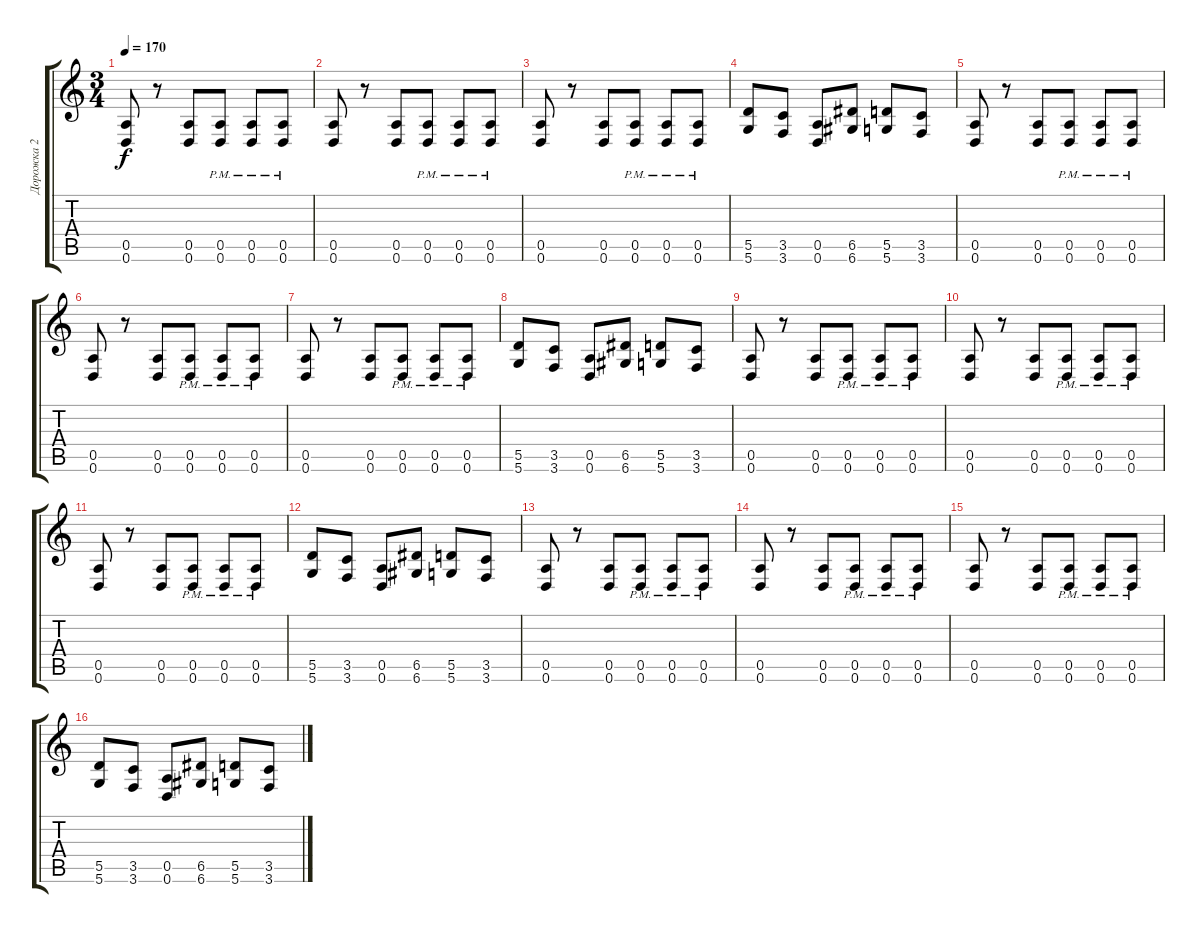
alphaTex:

\track ("Дорожка 2" "Дорожка 2") {instrument overdrivenguitar}
\staff {score tabs}
\tuning (E4 B3 G3 D3 A2 D2) {hide}
\ts (3 4)
\tempo 170
\clef g2
\ks c
(0.5 0.6).8{dy f} r.8 (0.5 0.6).8 (0.5{pm} 0.6{pm}).8 (0.5{pm} 0.6{pm}).8 (0.5{pm} 0.6{pm}).8 |
(0.5 0.6).8 r.8 (0.5 0.6).8 (0.5{pm} 0.6{pm}).8 (0.5{pm} 0.6{pm}).8 (0.5{pm} 0.6{pm}).8 |
(0.5 0.6).8 r.8 (0.5 0.6).8 (0.5{pm} 0.6{pm}).8 (0.5{pm} 0.6{pm}).8 (0.5{pm} 0.6{pm}).8 |
(5.5 5.6).8 (3.5 3.6).8 (0.5 0.6).8 (6.5 6.6).8 (5.5 5.6).8 (3.5 3.6).8 |
(0.5 0.6).8 r.8 (0.5 0.6).8 (0.5{pm} 0.6{pm}).8 (0.5{pm} 0.6{pm}).8 (0.5{pm} 0.6{pm}).8 |
(0.5 0.6).8 r.8 (0.5 0.6).8 (0.5{pm} 0.6{pm}).8 (0.5{pm} 0.6{pm}).8 (0.5{pm} 0.6{pm}).8 |
(0.5 0.6).8 r.8 (0.5 0.6).8 (0.5{pm} 0.6{pm}).8 (0.5{pm} 0.6{pm}).8 (0.5{pm} 0.6{pm}).8 |
(5.5 5.6).8 (3.5 3.6).8 (0.5 0.6).8 (6.5 6.6).8 (5.5 5.6).8 (3.5 3.6).8 |
(0.5 0.6).8 r.8 (0.5 0.6).8 (0.5{pm} 0.6{pm}).8 (0.5{pm} 0.6{pm}).8 (0.5{pm} 0.6{pm}).8 |
(0.5 0.6).8 r.8 (0.5 0.6).8 (0.5{pm} 0.6{pm}).8 (0.5{pm} 0.6{pm}).8 (0.5{pm} 0.6{pm}).8 |
(0.5 0.6).8 r.8 (0.5 0.6).8 (0.5{pm} 0.6{pm}).8 (0.5{pm} 0.6{pm}).8 (0.5{pm} 0.6{pm}).8 |
(5.5 5.6).8 (3.5 3.6).8 (0.5 0.6).8 (6.5 6.6).8 (5.5 5.6).8 (3.5 3.6).8 |
(0.5 0.6).8 r.8 (0.5 0.6).8 (0.5{pm} 0.6{pm}).8 (0.5{pm} 0.6{pm}).8 (0.5{pm} 0.6{pm}).8 |
(0.5 0.6).8 r.8 (0.5 0.6).8 (0.5{pm} 0.6{pm}).8 (0.5{pm} 0.6{pm}).8 (0.5{pm} 0.6{pm}).8 |
(0.5 0.6).8 r.8 (0.5 0.6).8 (0.5{pm} 0.6{pm}).8 (0.5{pm} 0.6{pm}).8 (0.5{pm} 0.6{pm}).8 |
(5.5 5.6).8 (3.5 3.6).8 (0.5 0.6).8 (6.5 6.6).8 (5.5 5.6).8 (3.5 3.6).8
